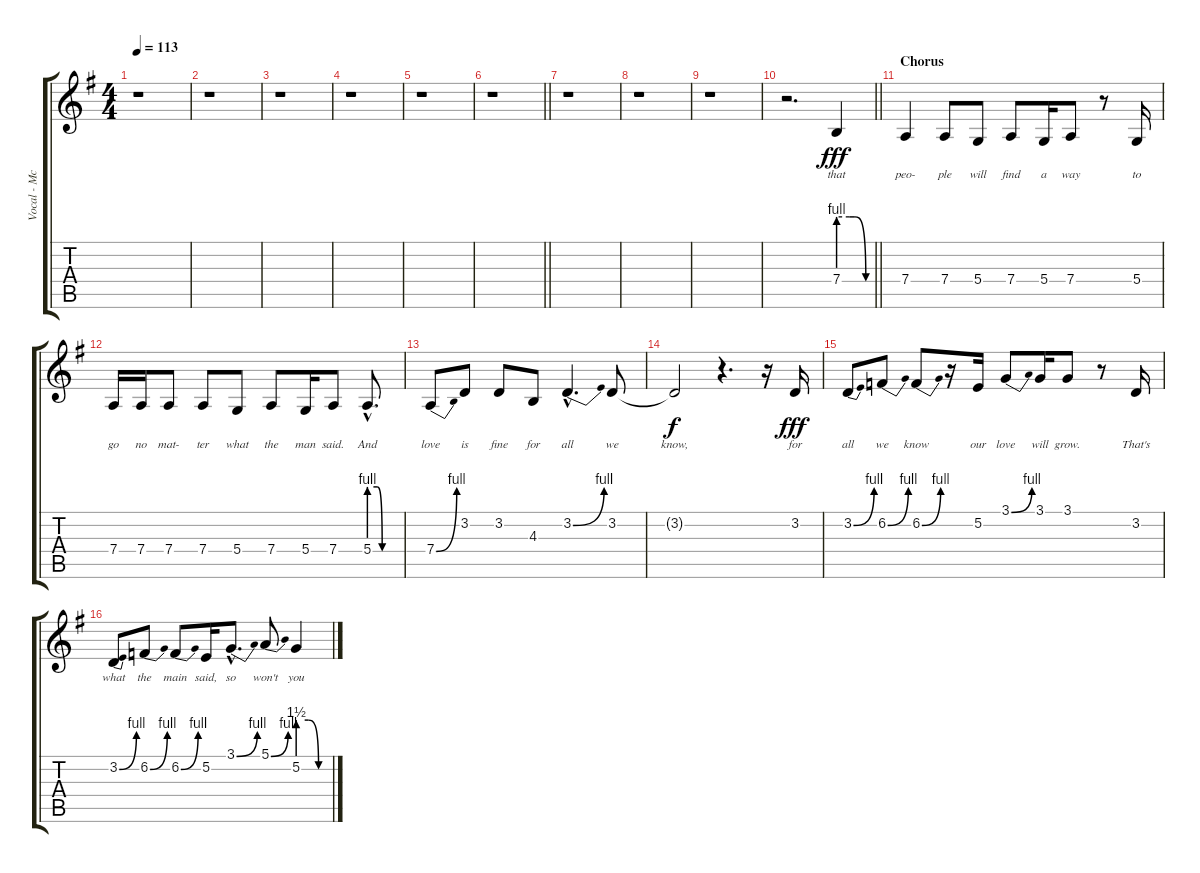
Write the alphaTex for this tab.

\track ("Vocal - McCartney" "Vocal - Mc") {instrument shakuhachi}
\staff {score tabs}
\tuning (E4 B3 G3 D3 A2 E2) {hide}
\ts (4 4)
\tempo 113
\clef g2
\ks g
r.1{dy f} |
r.1 |
r.1 |
r.1 |
r.1 |
\barLineRight lightlight
r.1 |
r.1 |
r.1 |
r.1 |
\barLineRight lightlight
r.2{d volume 16} 7.4{be (custom 0 4 20 4 30 4 50 0 60 0)}.4{lyrics (0 "that") lyrics (1 "") lyrics (2 "") lyrics (3 "") lyrics (4 "") dy fff} |
\section ("" "Chorus")
7.4.4{lyrics (0 "peo-") lyrics (1 "") lyrics (2 "") lyrics (3 "") lyrics (4 "")} 7.4.8{lyrics (0 "ple") lyrics (1 "") lyrics (2 "") lyrics (3 "") lyrics (4 "")} 5.4.8{lyrics (0 "will") lyrics (1 "") lyrics (2 "") lyrics (3 "") lyrics (4 "")} 7.4.8{lyrics (0 "find") lyrics (1 "") lyrics (2 "") lyrics (3 "") lyrics (4 "")} 5.4.16{lyrics (0 "a") lyrics (1 "") lyrics (2 "") lyrics (3 "") lyrics (4 "")} 7.4.8{lyrics (0 "way") lyrics (1 "") lyrics (2 "") lyrics (3 "") lyrics (4 "")} r.8 5.4.16{lyrics (0 "to") lyrics (1 "") lyrics (2 "") lyrics (3 "") lyrics (4 "")} |
7.4.16{lyrics (0 "go") lyrics (1 "") lyrics (2 "") lyrics (3 "") lyrics (4 "")} 7.4.16{lyrics (0 "no") lyrics (1 "") lyrics (2 "") lyrics (3 "") lyrics (4 "")} 7.4.8{lyrics (0 "mat-") lyrics (1 "") lyrics (2 "") lyrics (3 "") lyrics (4 "")} 7.4.8{lyrics (0 "ter") lyrics (1 "") lyrics (2 "") lyrics (3 "") lyrics (4 "")} 5.4.8{lyrics (0 "what") lyrics (1 "") lyrics (2 "") lyrics (3 "") lyrics (4 "")} 7.4.8{lyrics (0 "the") lyrics (1 "") lyrics (2 "") lyrics (3 "") lyrics (4 "")} 5.4.16{lyrics (0 "man") lyrics (1 "") lyrics (2 "") lyrics (3 "") lyrics (4 "")} 7.4.8{lyrics (0 "said.") lyrics (1 "") lyrics (2 "") lyrics (3 "") lyrics (4 "")} 5.4{be (custom 0 4 15 4 25 0 40 0 60 0) hac}.8{d lyrics (0 "And") lyrics (1 "") lyrics (2 "") lyrics (3 "") lyrics (4 "")} |
7.4{be (bend 0 0 60 4)}.8{lyrics (0 "love") lyrics (1 "") lyrics (2 "") lyrics (3 "") lyrics (4 "")} 3.2.8{lyrics (0 "is") lyrics (1 "") lyrics (2 "") lyrics (3 "") lyrics (4 "")} 3.2.8{lyrics (0 "fine") lyrics (1 "") lyrics (2 "") lyrics (3 "") lyrics (4 "")} 4.3.8{lyrics (0 "for") lyrics (1 "") lyrics (2 "") lyrics (3 "") lyrics (4 "")} 3.2{be (bend 0 0 60 4) hac}.4{d lyrics (0 "all") lyrics (1 "") lyrics (2 "") lyrics (3 "") lyrics (4 "")} 3.2.8{lyrics (0 "we") lyrics (1 "") lyrics (2 "") lyrics (3 "") lyrics (4 "")} |
3.2{t}.2{lyrics (0 "know,") lyrics (1 "") lyrics (2 "") lyrics (3 "") lyrics (4 "") dy f} r.4{d} r.16 3.2.16{lyrics (0 "for") lyrics (1 "") lyrics (2 "") lyrics (3 "") lyrics (4 "") dy fff} |
3.2{be (bend 0 0 60 4)}.8{lyrics (0 "all") lyrics (1 "") lyrics (2 "") lyrics (3 "") lyrics (4 "")} 6.2{be (bend 0 0 60 4)}.8{lyrics (0 "we") lyrics (1 "") lyrics (2 "") lyrics (3 "") lyrics (4 "")} 6.2{be (bend 0 0 60 4)}.8{lyrics (0 "know") lyrics (1 "") lyrics (2 "") lyrics (3 "") lyrics (4 "")} r.16 5.2.16{lyrics (0 "our") lyrics (1 "") lyrics (2 "") lyrics (3 "") lyrics (4 "")} 3.1{be (bend 0 0 60 4)}.8{lyrics (0 "love") lyrics (1 "") lyrics (2 "") lyrics (3 "") lyrics (4 "")} 3.1.16{lyrics (0 "will") lyrics (1 "") lyrics (2 "") lyrics (3 "") lyrics (4 "")} 3.1.8{lyrics (0 "grow.") lyrics (1 "") lyrics (2 "") lyrics (3 "") lyrics (4 "")} r.8 3.2.16{lyrics (0 "That's") lyrics (1 "") lyrics (2 "") lyrics (3 "") lyrics (4 "")} |
3.2{be (bend 0 0 60 4)}.8{lyrics (0 "what") lyrics (1 "") lyrics (2 "") lyrics (3 "") lyrics (4 "")} 6.2{be (bend 0 0 60 4)}.8{lyrics (0 "the") lyrics (1 "") lyrics (2 "") lyrics (3 "") lyrics (4 "")} 6.2{be (bend 0 0 60 4)}.8{lyrics (0 "main") lyrics (1 "") lyrics (2 "") lyrics (3 "") lyrics (4 "")} 5.2.16{lyrics (0 "said,") lyrics (1 "") lyrics (2 "") lyrics (3 "") lyrics (4 "")} 3.1{be (bend 0 0 60 4) hac}.8{d lyrics (0 "so") lyrics (1 "") lyrics (2 "") lyrics (3 "") lyrics (4 "")} 5.1{be (bend 0 0 60 4)}.8{lyrics (0 "won't") lyrics (1 "") lyrics (2 "") lyrics (3 "") lyrics (4 "")} 5.2{be (custom 0 6 20 6 40 0 60 0)}.4{lyrics (0 "you") lyrics (1 "") lyrics (2 "") lyrics (3 "") lyrics (4 "")}
